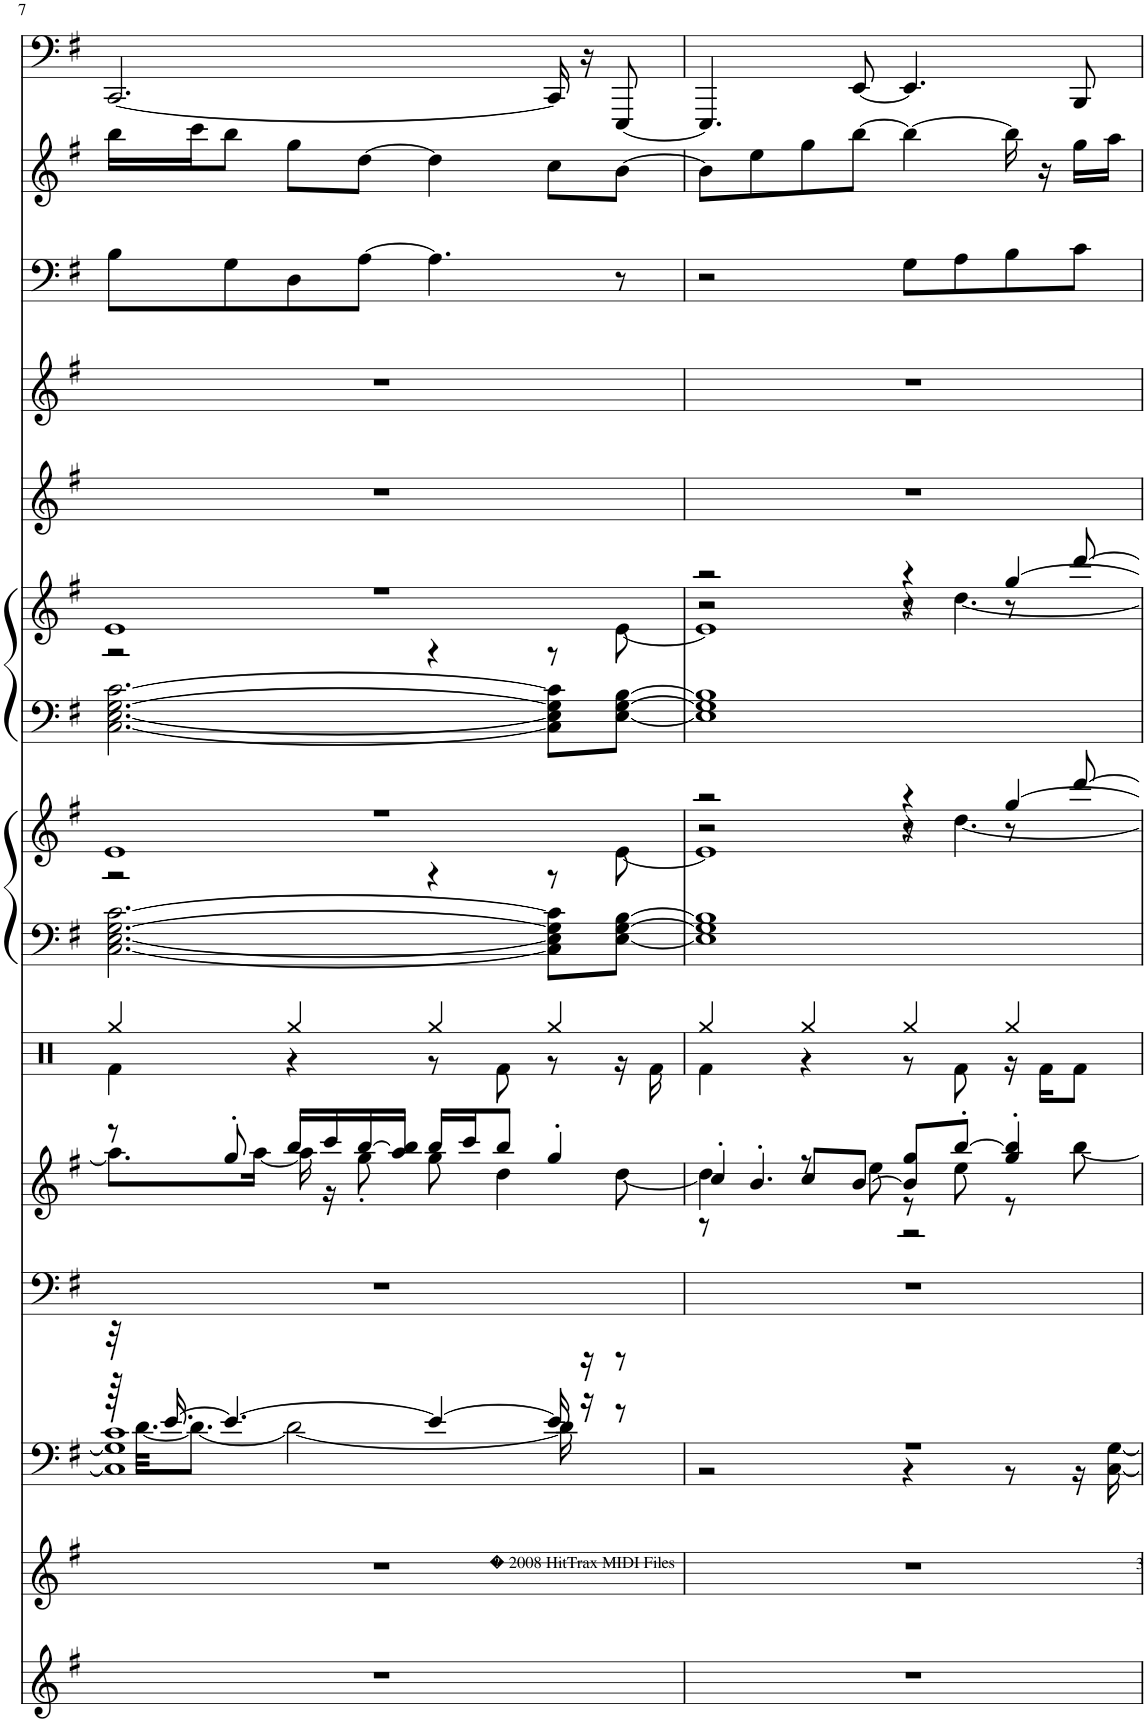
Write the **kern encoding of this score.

**kern	**kern	**kern	**kern	**kern	**kern	**kern	**kern	**kern	**kern	**kern	**kern	**kern	**kern	**kern
*part13	*part12	*part11	*part10	*part9	*part8	*part7	*part7	*part6	*part6	*part5	*part4	*part3	*part2	*part1
*staff15	*staff14	*staff13	*staff12	*staff11	*staff10	*staff9	*staff8	*staff7	*staff6	*staff5	*staff4	*staff3	*staff2	*staff1
*I"Grand Piano	*I"Telephone	*I"Clean Guitar	*I"Steel Gtr.	*I"Bright Piano	*I"Percussion	*I"E.Piano	*	*I"E.Piano	*	*I"Voice Oohs	*I"Choir Aahs	*I"Jazz Guitar	*I"Bright Piano	*I"Fretless Bass, � MMP Sequencing
*I'Pno	*	*	*	*I'Pno	*	*I'E.Pno	*	*I'E.Pno	*	*I'V	*I'Ch	*	*I'Pno	*
!!LO:PB:g=z
*clefG2	*clefG2	*clefF4	*clefF4	*clefG2	*clefX	*clefF4	*clefG2	*clefF4	*clefG2	*clefG2	*clefG2	*clefF4	*clefG2	*clefF4
*k[f#]	*k[f#]	*k[f#]	*k[f#]	*k[f#]	*k[]	*k[f#]	*k[f#]	*k[f#]	*k[f#]	*k[f#]	*k[f#]	*k[f#]	*k[f#]	*k[f#]
*M4/4	*M4/4	*M4/4	*M4/4	*M4/4	*M4/4	*M4/4	*M4/4	*M4/4	*M4/4	*M4/4	*M4/4	*M4/4	*M4/4	*M4/4
=7	=7	=7	=7	=7	=7	=7	=7	=7	=7	=7	=7	=7	=7	=7
*	*	*^	*	*^	*^	*	*^	*	*^	*	*	*	*	*
*	*	*	*^	*	*	*	*	*	*	*	*^	*	*	*^	*	*	*	*	*
*	*	*	*	*^	*	*	*	*	*	*	*	*	*	*	*	*	*	*	*	*	*	*
1r	1r	32r	64r	1c	1C] 1G]	1r	8r	8.aa\L]	4Rgg/	4Rf\	[2.C\ [2.E\ [2.G\ [2.c\	1r	1e	2r	[2.C\ [2.E\ [2.G\ [2.c\	1r	1e	2r	1r	1r	8B\L	16bb\LL	[2.CC/
.	.	.	[32.d\KKL	.	.	.	.	.	.	.	.	.	.	.	.	.	.	.	.	.	.	.	.
.	.	[16.e/	.	.	.	.	.	.	.	.	.	.	.	.	.	.	.	.	.	.	.	.	.
.	.	.	8.d\J_	.	.	.	.	.	.	.	.	.	.	.	.	.	.	.	.	.	.	16ccc\J	.
.	.	4.e/_	.	.	.	.	8gg'/	.	.	.	.	.	.	.	.	.	.	.	.	.	8G\	8bb\J	.
.	.	.	.	.	.	.	.	[16aa\Jk	.	.	.	.	.	.	.	.	.	.	.	.	.	.	.
.	.	.	2d\_	.	.	.	16bb/LL	16aa\]	4Rgg/	4r	.	.	.	.	.	.	.	.	.	.	8D\	8gg\L	.
.	.	.	.	.	.	.	16ccc/	16r	.	.	.	.	.	.	.	.	.	.	.	.	.	.	.
.	.	.	.	.	.	.	[16bb/	8gg'\	.	.	.	.	.	.	.	.	.	.	.	.	[8A\J	[8dd\J	.
.	.	.	.	.	.	.	16aa/ 16bb/]JJ	.	.	.	.	.	.	.	.	.	.	.	.	.	.	.	.
.	.	4e/_	.	.	.	.	16bb/LL	8gg\	4Rgg/	8r	.	.	.	4r	.	.	.	4r	.	.	4.A\]	4dd\]	.
.	.	.	.	.	.	.	16ccc/J	.	.	.	.	.	.	.	.	.	.	.	.	.	.	.	.
.	.	.	.	.	.	.	8bb/J	4dd\	.	8Rf\	.	.	.	.	.	.	.	.	.	.	.	.	.
.	.	16e/]	16d\]	.	.	.	4gg'/	.	4Rgg/	8r	8C\] 8E\] 8G\] 8c\]L	.	.	8r	8C\] 8E\] 8G\] 8c\]L	.	.	8r	.	.	.	8cc\L	16CC/]
.	.	16r	16r	.	.	.	.	.	.	.	.	.	.	.	.	.	.	.	.	.	.	.	16r
.	.	8r	8r	.	.	.	.	[8dd\	.	16r	[8E\ [8G\ [8B\J	.	.	[8e\	[8E\ [8G\ [8B\J	.	.	[8e\	.	.	8r	[8b\J	[8EEE/
.	.	.	.	.	.	.	.	.	.	16Rf\	.	.	.	.	.	.	.	.	.	.	.	.	.
*	*	*	*v	*v	*v	*	*	*	*	*	*	*	*	*	*	*	*	*	*	*	*	*	*
=8	=8	=8	=8	=8	=8	=8	=8	=8	=8	=8	=8	=8	=8	=8	=8	=8	=8	=8	=8	=8	=8
*	*	*	*	*	*	*^	*	*	*	*	*	*^	*	*	*	*^	*	*	*	*	*
1r	1r	1r	2r	1r	4cc'/	4dd\]	8r	4Rgg/	4Rf\	1E] 1G] 1B]	2r	2r	2r	1e]	1E] 1G] 1B]	2r	2r	2r	1e]	1r	1r	2r	8b\L]	4.EEE/]
.	.	.	.	.	.	.	4.b'/	.	.	.	.	.	.	.	.	.	.	.	.	.	.	.	8ee\	.
.	.	.	.	.	8cc/L	8r	.	4Rgg/	4r	.	.	.	.	.	.	.	.	.	.	.	.	.	8gg\	.
.	.	.	.	.	[8b/J	8ee\	.	.	.	.	.	.	.	.	.	.	.	.	.	.	.	.	[8bb\J	[8EE/
.	.	.	4r	.	8b/] 8gg/L	8r	2r	4Rgg/	8r	.	4r	8r	4r	.	.	4r	8r	4r	.	.	.	8G\L	4bb\_	4.EE/]
.	.	.	.	.	[8bb'/J	8ee\	.	.	8Rf\	.	.	[4.dd\	.	.	.	.	[4.dd\	.	.	.	.	8A\	.	.
.	.	.	8r	.	4gg/' 4bb/]'	8r	.	4Rgg/	16r	.	[4gg/	.	8r	.	.	[4gg/	.	8r	.	.	.	8B\	16bb\]	.
.	.	.	.	.	.	.	.	.	16Rf\KL	.	.	.	.	.	.	.	.	.	.	.	.	.	16r	.
.	.	.	16r	.	.	[8bb\	.	.	8Rf\J	.	.	.	[8ddd/	.	.	.	.	[8ddd/	.	.	.	8c\J	16gg\LL	8BBB/
.	.	.	[16C\ [16G\	.	.	.	.	.	.	.	.	.	.	.	.	.	.	.	.	.	.	.	16aa\JJ	.
*	*	*	*	*	*v	*v	*v	*	*	*	*v	*v	*v	*v	*	*v	*v	*v	*v	*	*	*	*	*
*	*	*v	*v	*	*	*v	*v	*	*	*	*	*	*	*	*	*
=	=	=	=	=	=	=	=	=	=	=	=	=	=	=
*-	*-	*-	*-	*-	*-	*-	*-	*-	*-	*-	*-	*-	*-	*-
